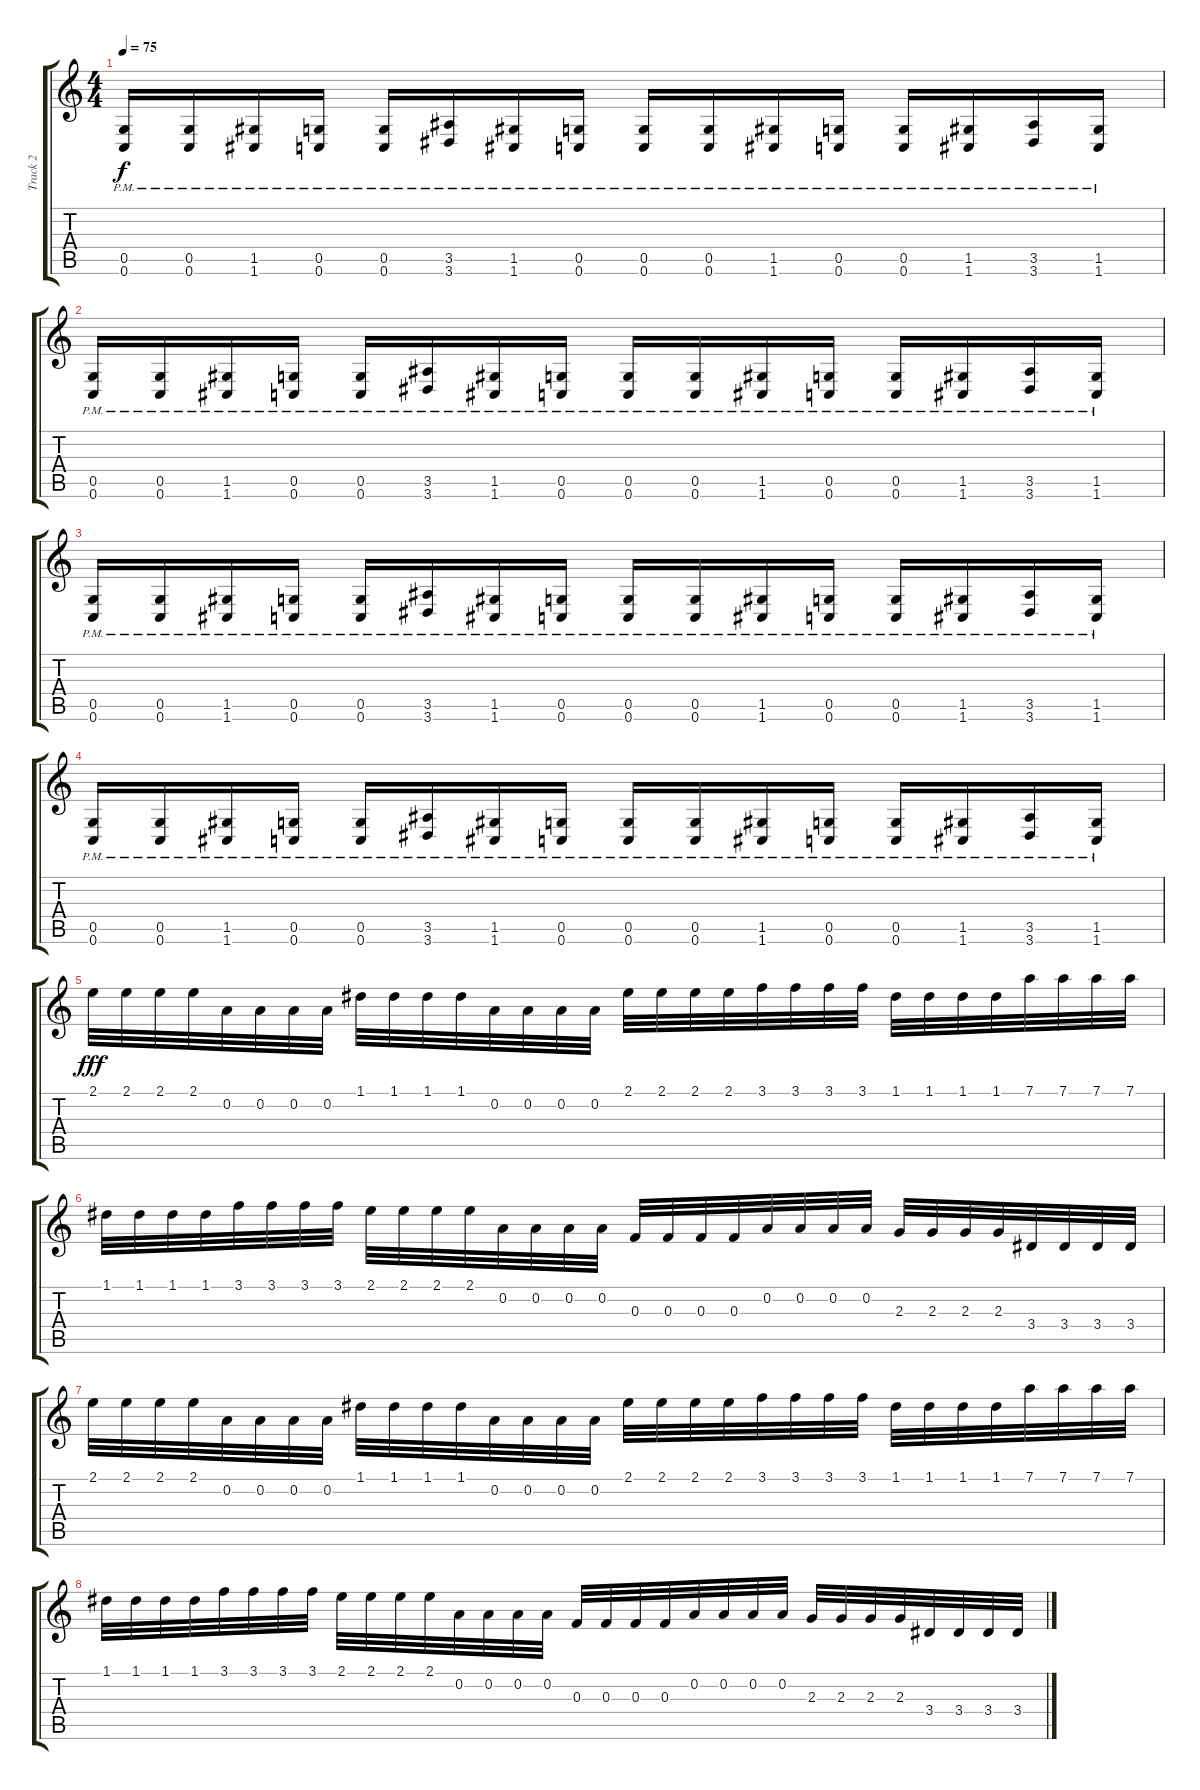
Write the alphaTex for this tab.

\track ("Track 2" "Track 2") {instrument distortionguitar}
\staff {score tabs}
\tuning (D4 A3 F3 C3 G2 C2) {hide}
\ts (4 4)
\tempo 75
\clef g2
\ks c
(0.5 0.6{pm}).16{dy f} (0.5 0.6{pm}).16 (1.5 1.6{pm}).16 (0.5 0.6{pm}).16 (0.5 0.6{pm}).16 (3.5 3.6{pm}).16 (1.5 1.6{pm}).16 (0.5 0.6{pm}).16 (0.5 0.6{pm}).16 (0.5 0.6{pm}).16 (1.5 1.6{pm}).16 (0.5 0.6{pm}).16 (0.5 0.6{pm}).16 (1.5 1.6{pm}).16 (3.5 3.6{pm}).16 (1.5 1.6{pm}).16 |
(0.5 0.6{pm}).16 (0.5 0.6{pm}).16 (1.5 1.6{pm}).16 (0.5 0.6{pm}).16 (0.5 0.6{pm}).16 (3.5 3.6{pm}).16 (1.5 1.6{pm}).16 (0.5 0.6{pm}).16 (0.5 0.6{pm}).16 (0.5 0.6{pm}).16 (1.5 1.6{pm}).16 (0.5 0.6{pm}).16 (0.5 0.6{pm}).16 (1.5 1.6{pm}).16 (3.5 3.6{pm}).16 (1.5 1.6{pm}).16 |
(0.5 0.6{pm}).16 (0.5 0.6{pm}).16 (1.5 1.6{pm}).16 (0.5 0.6{pm}).16 (0.5 0.6{pm}).16 (3.5 3.6{pm}).16 (1.5 1.6{pm}).16 (0.5 0.6{pm}).16 (0.5 0.6{pm}).16 (0.5 0.6{pm}).16 (1.5 1.6{pm}).16 (0.5 0.6{pm}).16 (0.5 0.6{pm}).16 (1.5 1.6{pm}).16 (3.5 3.6{pm}).16 (1.5 1.6{pm}).16 |
(0.5 0.6{pm}).16 (0.5 0.6{pm}).16 (1.5 1.6{pm}).16 (0.5 0.6{pm}).16 (0.5 0.6{pm}).16 (3.5 3.6{pm}).16 (1.5 1.6{pm}).16 (0.5 0.6{pm}).16 (0.5 0.6{pm}).16 (0.5 0.6{pm}).16 (1.5 1.6{pm}).16 (0.5 0.6{pm}).16 (0.5 0.6{pm}).16 (1.5 1.6{pm}).16 (3.5 3.6{pm}).16 (1.5 1.6{pm}).16 |
2.1.32{dy fff} 2.1.32 2.1.32 2.1.32 0.2.32 0.2.32 0.2.32 0.2.32 1.1.32 1.1.32 1.1.32 1.1.32 0.2.32 0.2.32 0.2.32 0.2.32 2.1.32 2.1.32 2.1.32 2.1.32 3.1.32 3.1.32 3.1.32 3.1.32 1.1.32 1.1.32 1.1.32 1.1.32 7.1.32 7.1.32 7.1.32 7.1.32 |
1.1.32 1.1.32 1.1.32 1.1.32 3.1.32 3.1.32 3.1.32 3.1.32 2.1.32 2.1.32 2.1.32 2.1.32 0.2.32 0.2.32 0.2.32 0.2.32 0.3.32 0.3.32 0.3.32 0.3.32 0.2.32 0.2.32 0.2.32 0.2.32 2.3.32 2.3.32 2.3.32 2.3.32 3.4.32 3.4.32 3.4.32 3.4.32 |
2.1.32 2.1.32 2.1.32 2.1.32 0.2.32 0.2.32 0.2.32 0.2.32 1.1.32 1.1.32 1.1.32 1.1.32 0.2.32 0.2.32 0.2.32 0.2.32 2.1.32 2.1.32 2.1.32 2.1.32 3.1.32 3.1.32 3.1.32 3.1.32 1.1.32 1.1.32 1.1.32 1.1.32 7.1.32 7.1.32 7.1.32 7.1.32 |
1.1.32 1.1.32 1.1.32 1.1.32 3.1.32 3.1.32 3.1.32 3.1.32 2.1.32 2.1.32 2.1.32 2.1.32 0.2.32 0.2.32 0.2.32 0.2.32 0.3.32 0.3.32 0.3.32 0.3.32 0.2.32 0.2.32 0.2.32 0.2.32 2.3.32 2.3.32 2.3.32 2.3.32 3.4.32 3.4.32 3.4.32 3.4.32
